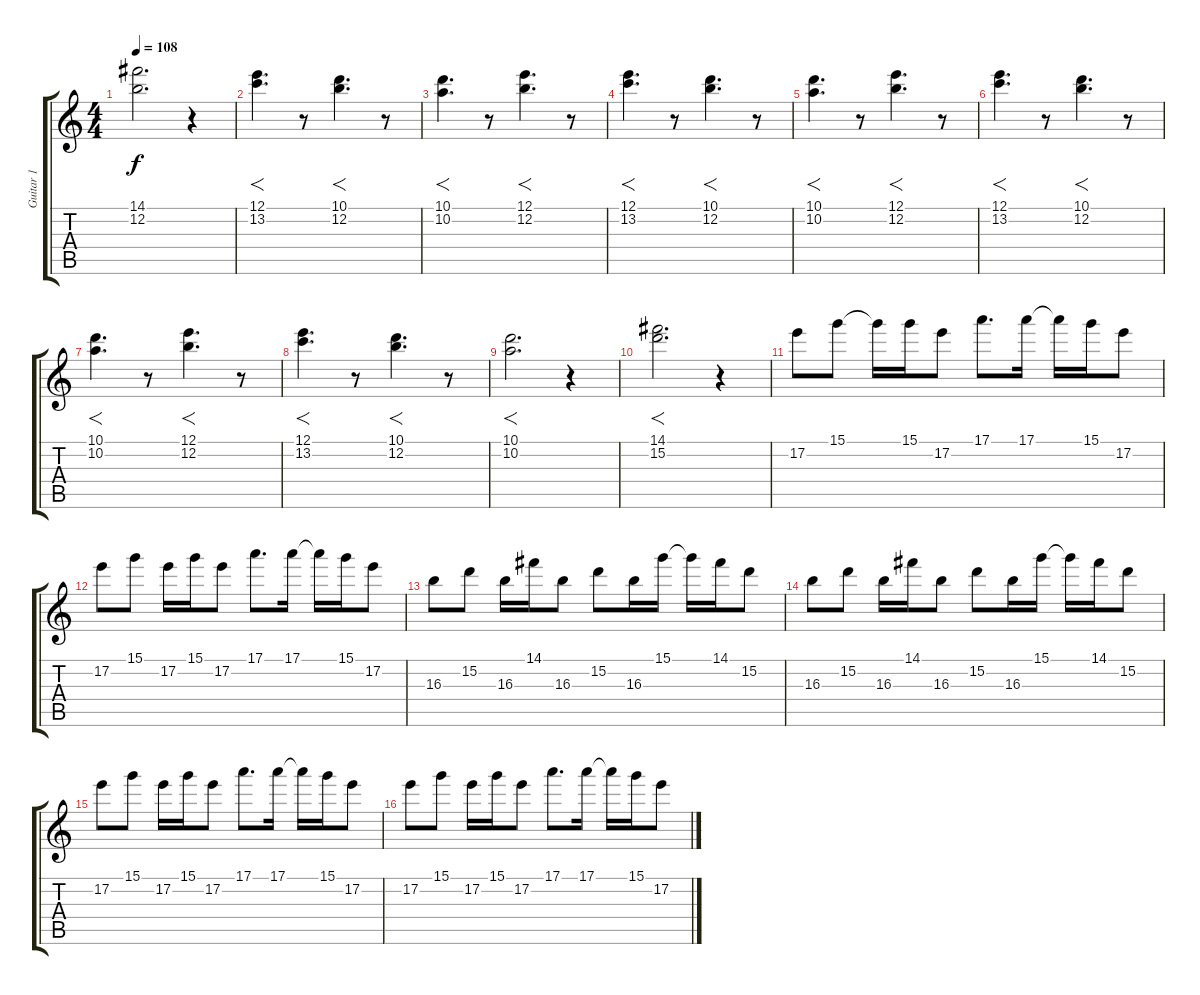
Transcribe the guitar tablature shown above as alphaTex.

\track ("Guitar 1" "Guitar 1") {instrument electricguitarclean}
\staff {score tabs}
\tuning (E4 B3 G3 D3 A2 E2) {hide}
\ts (4 4)
\tempo 108
\clef g2
\ks c
(14.1{t} 12.2{t}).2{d dy f} r.4 |
(12.1 13.2).4{f d} r.8 (10.1 12.2).4{f d} r.8 |
(10.1 10.2).4{f d} r.8 (12.1 12.2).4{f d} r.8 |
(12.1 13.2).4{f d} r.8 (10.1 12.2).4{f d} r.8 |
(10.1 10.2).4{f d} r.8 (12.1 12.2).4{f d} r.8 |
(12.1 13.2).4{f d} r.8 (10.1 12.2).4{f d} r.8 |
(10.1 10.2).4{f d} r.8 (12.1 12.2).4{f d} r.8 |
(12.1 13.2).4{f d} r.8 (10.1 12.2).4{f d} r.8 |
(10.1 10.2).2{f d} r.4 |
(14.1 15.2).2{f d} r.4 |
17.2.8 15.1.8 15.1{t}.16 15.1.16 17.2.8 17.1.8{d} 17.1.16 17.1{t}.16 15.1.16 17.2.8 |
17.2.8 15.1.8 17.2.16 15.1.16 17.2.8 17.1.8{d} 17.1.16 17.1{t}.16 15.1.16 17.2.8 |
16.3.8 15.2.8 16.3.16 14.1.16 16.3.8 15.2.8 16.3.16 15.1.16 15.1{t}.16 14.1.16 15.2.8 |
16.3.8 15.2.8 16.3.16 14.1.16 16.3.8 15.2.8 16.3.16 15.1.16 15.1{t}.16 14.1.16 15.2.8 |
17.2.8 15.1.8 17.2.16 15.1.16 17.2.8 17.1.8{d} 17.1.16 17.1{t}.16 15.1.16 17.2.8 |
17.2.8 15.1.8 17.2.16 15.1.16 17.2.8 17.1.8{d} 17.1.16 17.1{t}.16 15.1.16 17.2.8
